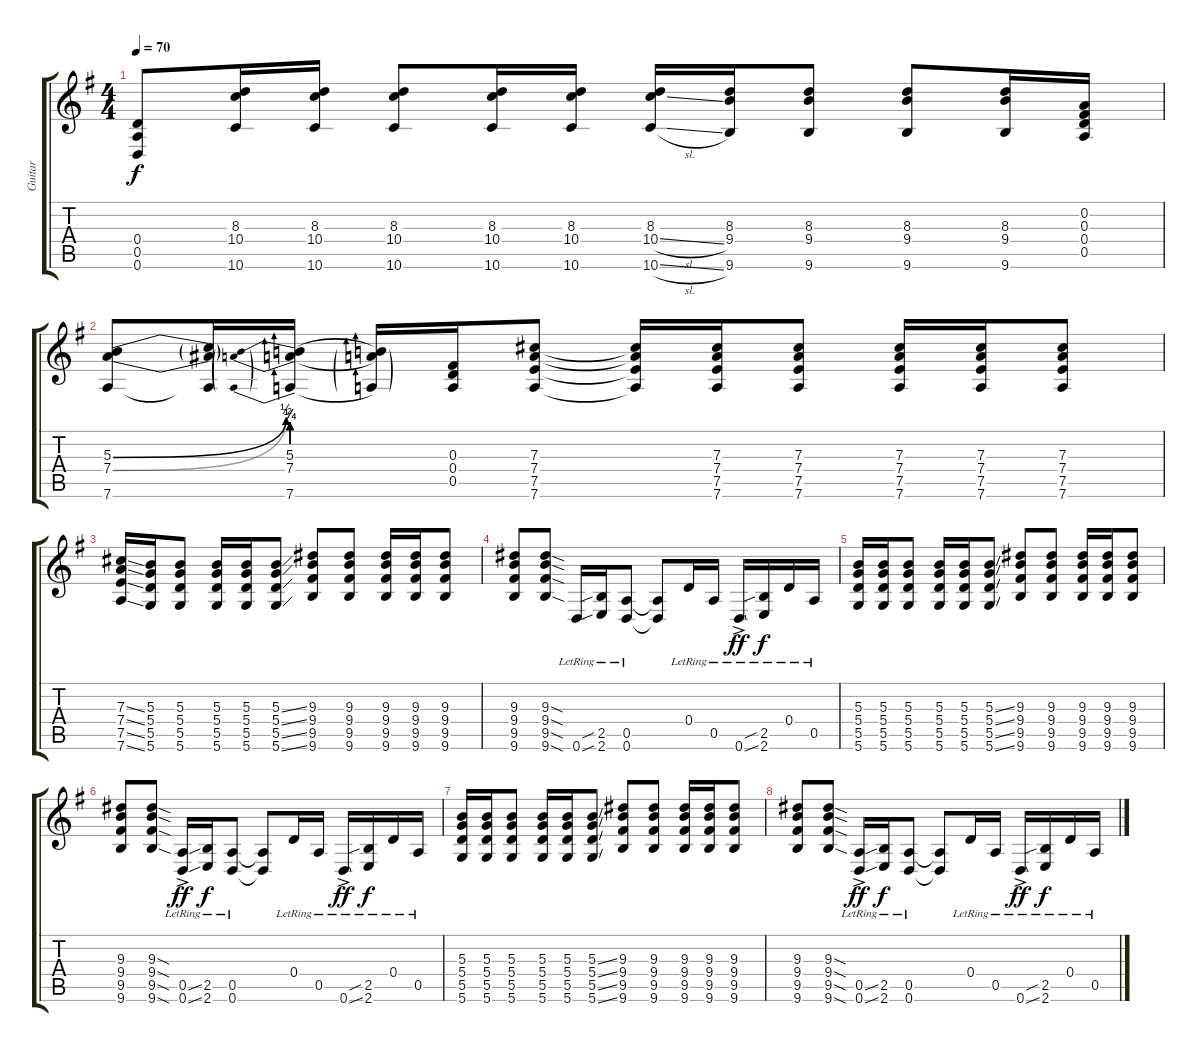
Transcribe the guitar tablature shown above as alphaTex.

\track ("Guitar" "Guitar") {instrument acousticguitarnylon}
\staff {score tabs}
\tuning (D4 A3 Gb3 D3 A2 D2) {hide}
\ts (4 4)
\tempo 70
\clef g2
\ks eminor
(0.4 0.5 0.6).8{dy f} (8.3 10.4 10.6).16 (8.3 10.4 10.6).16 (8.3 10.4 10.6).8 (8.3 10.4 10.6).16 (8.3 10.4 10.6).16 (8.3 10.4{sl} 10.6{sl}).16 (8.3 9.4 9.6).16 (8.3 9.4 9.6).8 (8.3 9.4 9.6).8 (8.3 9.4 9.6).16 (0.2 0.3 0.4 0.5).16 |
(5.3{be (bend 0 0 60 2)} 7.4{be (bend 0 0 60 2)} 7.6).8 (5.3{t} 7.4{t} 7.6{t}).16 (5.3{be (prebend 0 1 60 1)} 7.4{be (prebend 0 1 60 1)} 7.6{be (prebend 0 1 60 1)}).16 (5.3{t} 7.4{t} 7.6{t}).16 (0.3 0.4 0.5).16 (7.3 7.4 7.5 7.6).8 (7.3{t} 7.4{t} 7.5{t} 7.6{t}).16 (7.3 7.4 7.5 7.6).16 (7.3 7.4 7.5 7.6).8 (7.3 7.4 7.5 7.6).16 (7.3 7.4 7.5 7.6).16 (7.3 7.4 7.5 7.6).8 |
(7.3{ss} 7.4{ss} 7.5{ss} 7.6{ss}).16 (5.3 5.4 5.5 5.6).16 (5.3 5.4 5.5 5.6).8 (5.3 5.4 5.5 5.6).16 (5.3 5.4 5.5 5.6).16 (5.3{ss} 5.4{ss} 5.5{ss} 5.6{ss}).8 (9.3 9.4 9.5 9.6).8 (9.3 9.4 9.5 9.6).8 (9.3 9.4 9.5 9.6).16 (9.3 9.4 9.5 9.6).16 (9.3 9.4 9.5 9.6).8 |
(9.3 9.4 9.5 9.6).8 (9.3{sod} 9.4{sod} 9.5{sod} 9.6{sod}).8 0.6{lr}.16 (2.5{sib lr} 2.6{sib lr}).16 (0.5{lr} 0.6{lr}).8 (0.5{t} 0.6{t}).8 0.4{lr}.16 0.5{lr}.16 0.6{ss ac lr}.16{dy ff} (2.5{sib lr} 2.6{lr}).16{dy f} 0.4{lr}.16 0.5{lr}.16 |
(5.3 5.4 5.5 5.6).16 (5.3 5.4 5.5 5.6).16 (5.3 5.4 5.5 5.6).8 (5.3 5.4 5.5 5.6).16 (5.3 5.4 5.5 5.6).16 (5.3{ss} 5.4{ss} 5.5{ss} 5.6{ss}).8 (9.3 9.4 9.5 9.6).8 (9.3 9.4 9.5 9.6).8 (9.3 9.4 9.5 9.6).16 (9.3 9.4 9.5 9.6).16 (9.3 9.4 9.5 9.6).8 |
(9.3 9.4 9.5 9.6).8 (9.3{sod} 9.4{sod} 9.5{sod} 9.6{sod}).8 (0.5{ss ac} 0.6{ss ac lr}).16{dy ff} (2.5{lr} 2.6{lr}).16{dy f} (0.5{lr} 0.6{lr}).8 (0.5{t} 0.6{t}).8 0.4{lr}.16 0.5{lr}.16 0.6{ss ac lr}.16{dy ff} (2.5{sib lr} 2.6{lr}).16{dy f} 0.4{lr}.16 0.5{lr}.16 |
(5.3 5.4 5.5 5.6).16 (5.3 5.4 5.5 5.6).16 (5.3 5.4 5.5 5.6).8 (5.3 5.4 5.5 5.6).16 (5.3 5.4 5.5 5.6).16 (5.3{ss} 5.4{ss} 5.5{ss} 5.6{ss}).8 (9.3 9.4 9.5 9.6).8 (9.3 9.4 9.5 9.6).8 (9.3 9.4 9.5 9.6).16 (9.3 9.4 9.5 9.6).16 (9.3 9.4 9.5 9.6).8 |
(9.3 9.4 9.5 9.6).8 (9.3{sod} 9.4{sod} 9.5{sod} 9.6{sod}).8 (0.5{ss ac} 0.6{ss ac lr}).16{dy ff} (2.5{lr} 2.6{lr}).16{dy f} (0.5{lr} 0.6{lr}).8 (0.5{t} 0.6{t}).8 0.4{lr}.16 0.5{lr}.16 0.6{ss ac lr}.16{dy ff} (2.5{sib lr} 2.6{lr}).16{dy f} 0.4{lr}.16 0.5{lr}.16
